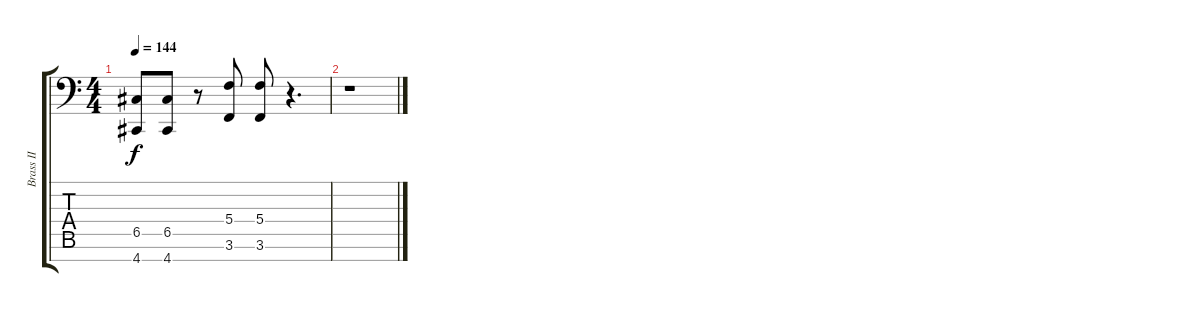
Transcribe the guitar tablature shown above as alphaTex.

\track ("Brass II" "Brass II") {instrument trombone}
\staff {score tabs}
\tuning (D4 A3 F3 C3 G2 D2 A1) {hide}
\ts (4 4)
\tempo 144
\clef f4
\ks c
(6.5 4.7).8{dy f} (6.5 4.7).8 r.8 (5.4 3.6).8 (5.4 3.6).8 r.4{d} |
r.1
